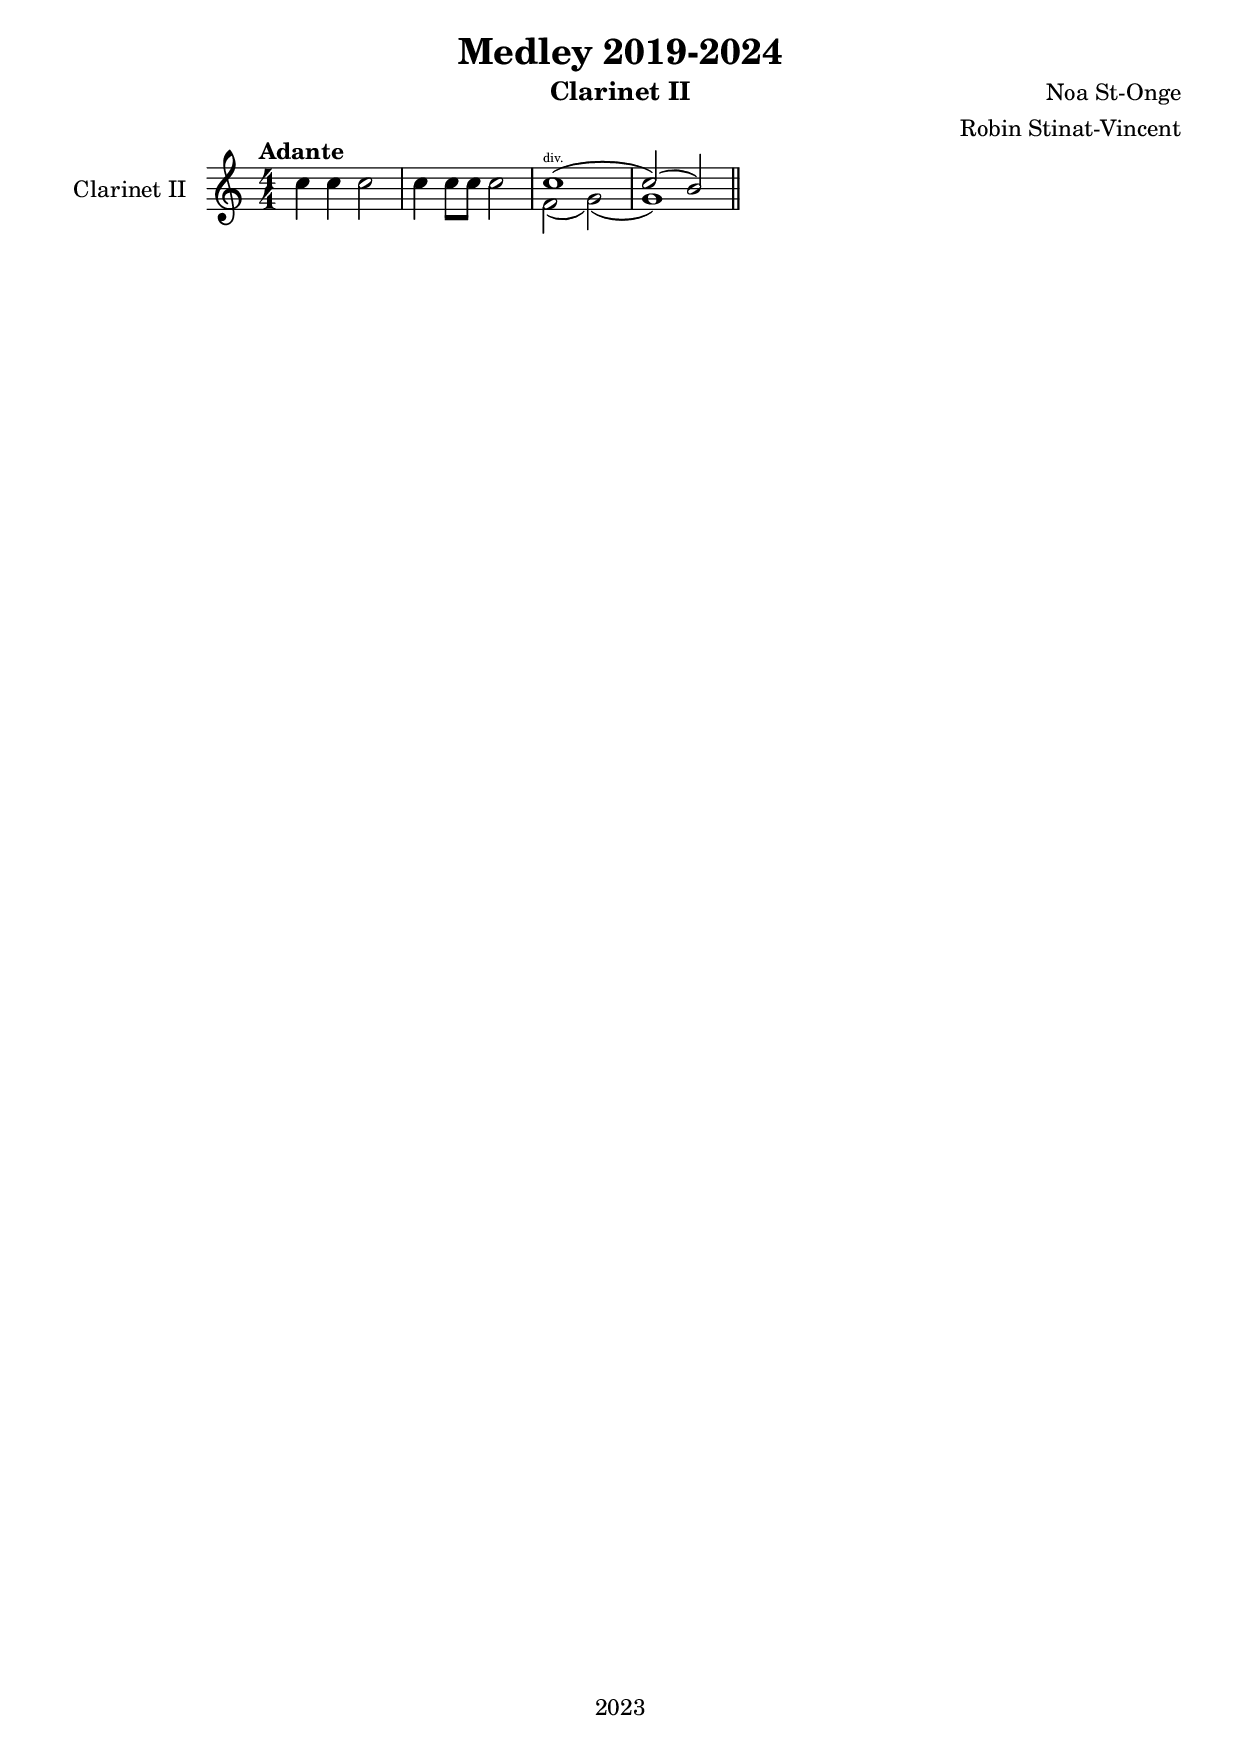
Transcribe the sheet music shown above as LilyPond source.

clarII_COTNT = \relative c'' {
  c4 c4 c2
  c4 c8 c8 c2
  <<
    {
      c1^\finger \markup \text "div."
      (c2) (b2)
    } \\
    {
      f2
      (g2) (g1)
    }
  >>
}

scoreAClarinetII = \relative c'' {
  \transposition bes
  \key c \major
  \numericTimeSignature
  \time 4/4
  \tempo "Adante"
  \clarII_COTNT

  \section
}

scoreAClarinetIIPart = \new Staff \with {
  instrumentName = "Clarinet II"
  shortInstrumentName = "Cl. II"
  midiInstrument = "clarinet"
} \scoreAClarinetII

\book {
  \bookOutputName "Clarinet II"
  \header {
    title = "Medley 2019-2024"
    composer = "Noa St-Onge"
    arranger = "Robin Stinat-Vincent"
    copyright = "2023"
    instrument = "Clarinet II"
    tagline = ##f
  }
  \score {
    <<
      \scoreAClarinetIIPart
    >>
    \layout {
      indent = 25
      short-indent = 20
    }

    \midi {
      \tempo 4=92
    }
  }
}
